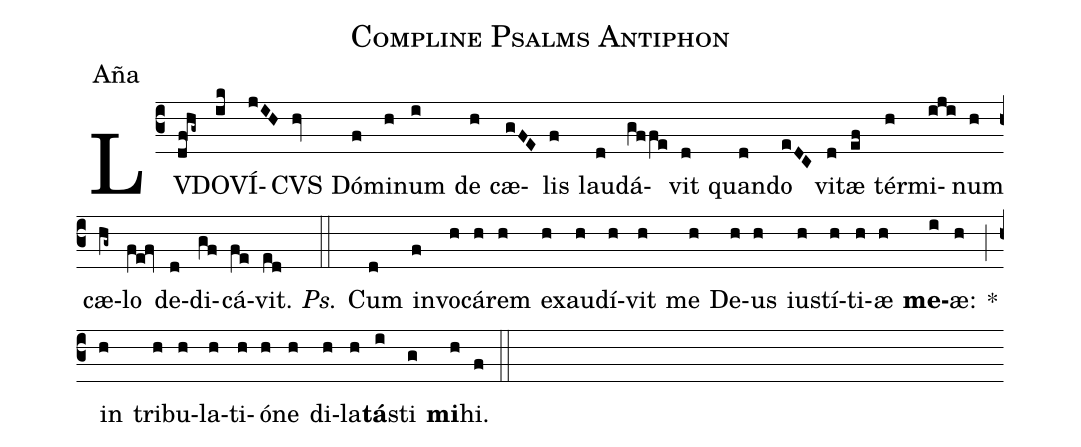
name: Compline Psalms Antiphon;
annotation:Aña;
%%
(c3) LV(df!hg~)DO(ik)VÍ(jIH)CVS(hv) Dó(f)mi(h)num(i) de(h) cæ(gFE)lis(f) lau(d)dá(gffe)vit(d) quan(d)do(eDC) vi(d)tæ(ef) tér(h)mi(iji)num(h) cæ(hg~)lo(fe!fv) de(d)di(gf)cá(fe)vit.(ed) <i>Ps.</i>(::) Cum(d) in(f)vo(h)cá(h)rem(h) ex(h)au(h)dí(h)vit(h) me(h) De(h)us(h) iu(h)stí(h)ti(h)æ(h) <b>me</b>(i)æ:(h) *(;) in(h) tri(h)bu(h)la(h)ti(h)ó(h)ne(h) di(h)la(h)<b>tá</b>(i)sti(g) <b>mi</b>(h)hi.(f) (::)
